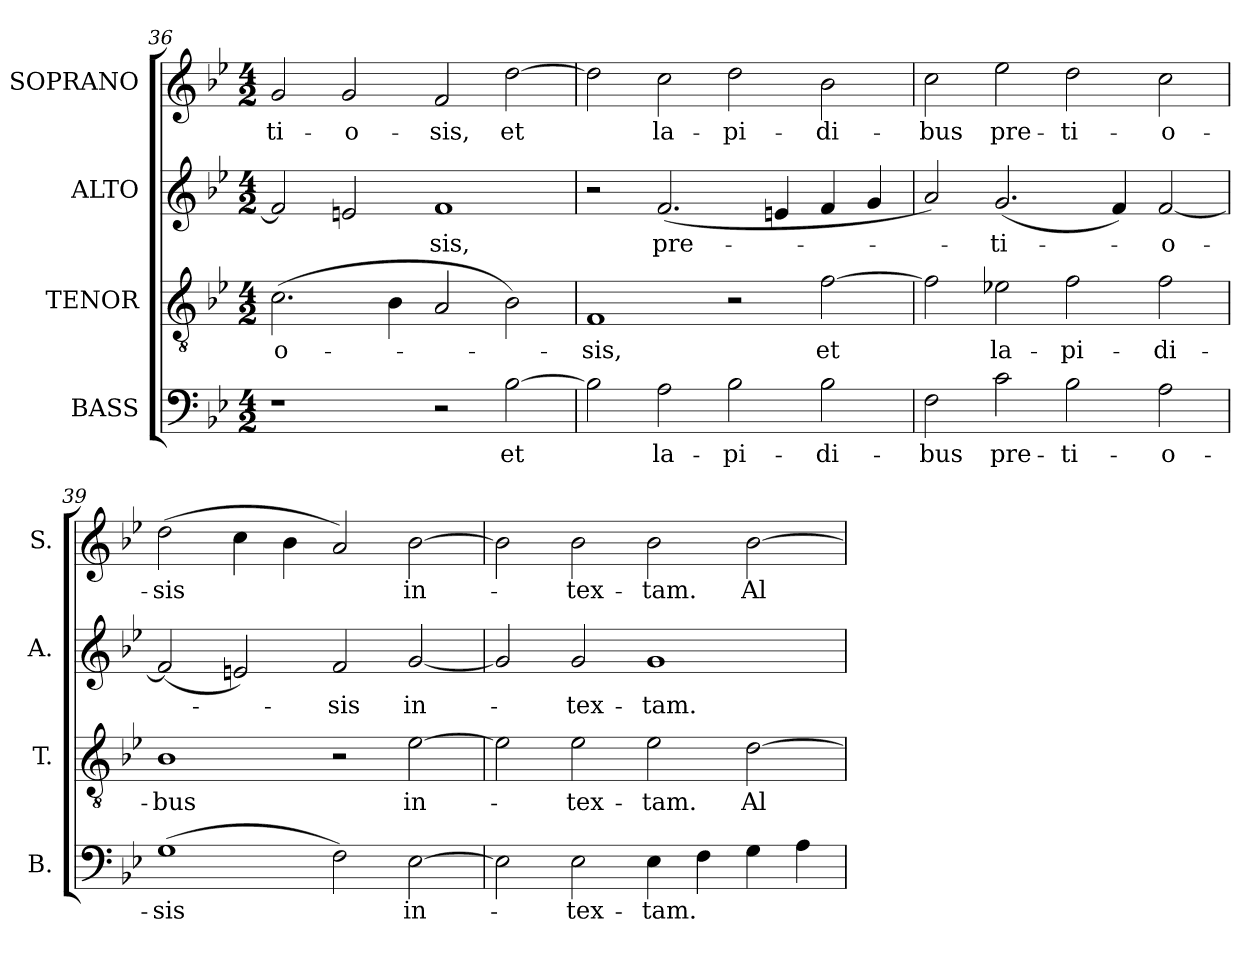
**kern	**text	**kern	**text	**kern	**text	**kern	**text
*part4	*part4	*part3	*part3	*part2	*part2	*part1	*part1
*staff4	*staff4	*staff3	*staff3	*staff2	*staff2	*staff1	*staff1
*I"BASS	*	*I"TENOR	*	*I"ALTO	*	*I"SOPRANO	*
*I'B.	*	*I'T.	*	*I'A.	*	*I'S.	*
*clefF4	*	*clefGv2	*	*clefG2	*	*clefG2	*
*	*	*ITrd7c12	*	*	*	*	*
*k[b-e-]	*	*k[b-e-]	*	*k[b-e-]	*	*k[b-e-]	*
*B-:	*	*B-:	*	*B-:	*	*B-:	*
*M4/2	*	*M4/2	*	*M4/2	*	*M4/2	*
=36	=36	=36	=36	=36	=36	=36	=36
!	!	!	!LO:LY:b:color=#000000	!	!	!	!
!	!	!	!	!	!	!	!LO:LY:b:color=#000000
1r	.	(2.Ci\	-o-	2fi/]	.	2gi/	-ti-
!	!	!	!	!	!	!	!LO:LY:b:color=#000000
.	.	.	.	2eni/	.	2gi/	-o-
.	.	4BB-i\	.	.	.	.	.
!	!	!	!	!	!LO:LY:b:color=#000000	!	!
!	!	!	!	!	!	!	!LO:LY:b:color=#000000
2r	.	2AAi/	.	1fi	-sis,	2fi/	-sis,
!	!LO:LY:b:color=#000000	!	!	!	!	!	!
!	!	!	!	!	!	!	!LO:LY:b:color=#000000
[2B-i\	et	2BB-i\)	.	.	.	[2ddi\	et
=37	=37	=37	=37	=37	=37	=37	=37
!	!	!	!LO:LY:b:color=#000000	!	!	!	!
2B-i\]	.	1FFi	-sis,	2r	.	2ddi\]	.
!	!LO:LY:b:color=#000000	!	!	!	!	!	!
!	!	!	!	!	!LO:LY:b:color=#000000	!	!
!	!	!	!	!	!	!	!LO:LY:b:color=#000000
2Ai\	la-	.	.	(2.fi/	pre-	2cci\	la-
!	!LO:LY:b:color=#000000	!	!	!	!	!	!
!	!	!	!	!	!	!	!LO:LY:b:color=#000000
2B-i\	-pi-	2r	.	.	.	2ddi\	-pi-
.	.	.	.	4eni/	.	.	.
!	!LO:LY:b:color=#000000	!	!	!	!	!	!
!	!	!	!LO:LY:b:color=#000000	!	!	!	!
!	!	!	!	!	!	!	!LO:LY:b:color=#000000
2B-i\	-di-	[2Fi\	et	4fi/	.	2b-i\	-di-
.	.	.	.	4gi/	.	.	.
=38	=38	=38	=38	=38	=38	=38	=38
!	!LO:LY:b:color=#000000	!	!	!	!	!	!
!	!	!	!	!	!	!	!LO:LY:b:color=#000000
2Fi\	-bus	2Fi\]	.	2ai/)	.	2cci\	-bus
!	!LO:LY:b:color=#000000	!	!	!	!	!	!
!	!	!	!LO:LY:b:color=#000000	!	!	!	!
!	!	!	!	!	!LO:LY:b:color=#000000	!	!
!	!	!	!	!	!	!	!LO:LY:b:color=#000000
2ci\	pre-	2E-Xi\	la-	(2.gi/	-ti-	2ee-i\	pre-
!	!LO:LY:b:color=#000000	!	!	!	!	!	!
!	!	!	!LO:LY:b:color=#000000	!	!	!	!
!	!	!	!	!	!	!	!LO:LY:b:color=#000000
2B-i\	-ti-	2Fi\	-pi-	.	.	2ddi\	-ti-
.	.	.	.	4fi/)	.	.	.
!	!LO:LY:b:color=#000000	!	!	!	!	!	!
!	!	!	!LO:LY:b:color=#000000	!	!	!	!
!	!	!	!	!	!LO:LY:b:color=#000000	!	!
!	!	!	!	!	!	!	!LO:LY:b:color=#000000
2Ai\	-o-	2Fi\	-di-	[2fi/	-o-	2cci\	-o-
=39	=39	=39	=39	=39	=39	=39	=39
!	!LO:LY:b:color=#000000	!	!	!	!	!	!
!	!	!	!LO:LY:b:color=#000000	!	!	!	!
!	!	!	!	!	!	!	!LO:LY:b:color=#000000
(1Gi	-sis	1BB-i	-bus	(2fi/]	.	(2ddi\	-sis
.	.	.	.	2eni/)	.	4cci\	.
.	.	.	.	.	.	4b-i\	.
!	!	!	!	!	!LO:LY:b:color=#000000	!	!
2Fi\)	.	2r	.	2fi/	-sis	2ai/)	.
!	!LO:LY:b:color=#000000	!	!	!	!	!	!
!	!	!	!LO:LY:b:color=#000000	!	!	!	!
!	!	!	!	!	!LO:LY:b:color=#000000	!	!
!	!	!	!	!	!	!	!LO:LY:b:color=#000000
[2E-i\	in-	[2E-i\	in-	[2gi/	in-	[2b-i\	in-
=40	=40	=40	=40	=40	=40	=40	=40
2E-i\]	.	2E-i\]	.	2gi/]	.	2b-i\]	.
!	!LO:LY:b:color=#000000	!	!	!	!	!	!
!	!	!	!LO:LY:b:color=#000000	!	!	!	!
!	!	!	!	!	!LO:LY:b:color=#000000	!	!
!	!	!	!	!	!	!	!LO:LY:b:color=#000000
2E-i\	-tex-	2E-i\	-tex-	2gi/	-tex-	2b-i\	-tex-
!	!LO:LY:b:color=#000000	!	!	!	!	!	!
!	!	!	!LO:LY:b:color=#000000	!	!	!	!
!	!	!	!	!	!LO:LY:b:color=#000000	!	!
!	!	!	!	!	!	!	!LO:LY:b:color=#000000
4E-i\	-tam.	2E-i\	-tam.	1gi	-tam.	2b-i\	-tam.
4Fi\	.	.	.	.	.	.	.
!	!	!	!LO:LY:b:color=#000000	!	!	!	!
!	!	!	!	!	!	!	!LO:LY:b:color=#000000
4Gi\	.	[2Di\	Al-	.	.	[2b-i\	Al-
4Ai\	.	.	.	.	.	.	.
=	=	=	=	=	=	=	=
*-	*-	*-	*-	*-	*-	*-	*-
